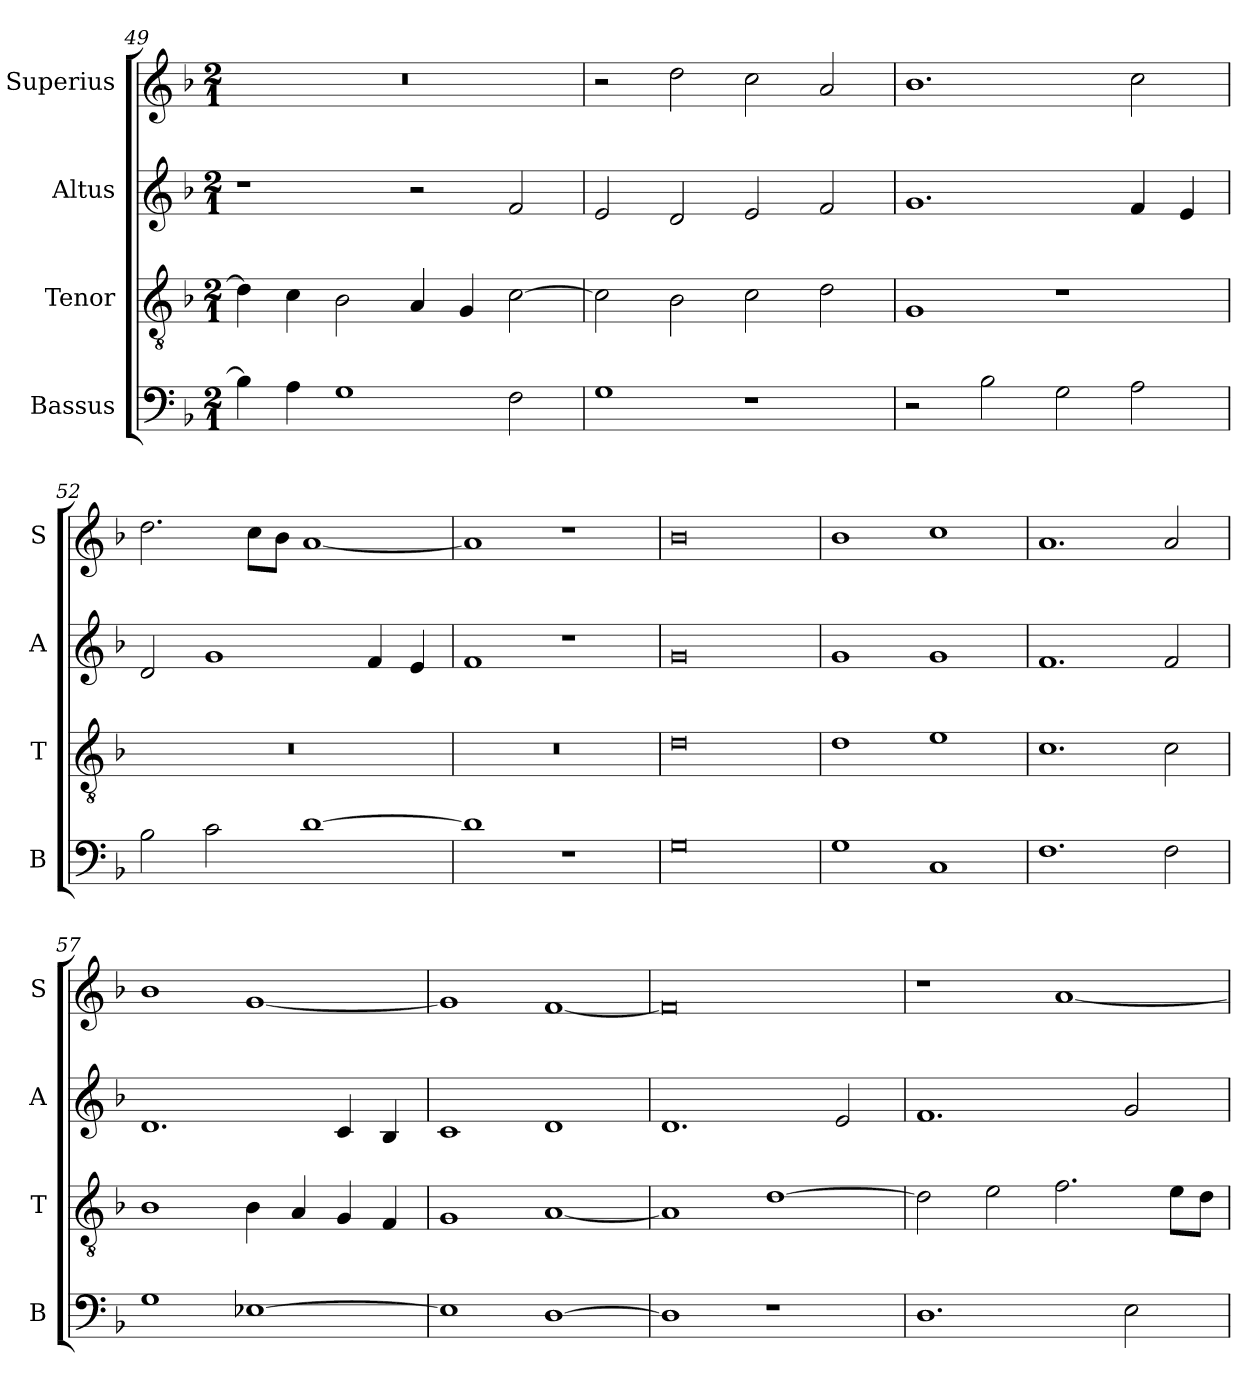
**kern	**kern	**kern	**kern
*part4	*part3	*part2	*part1
*staff4	*staff3	*staff2	*staff1
*I"Bassus	*I"Tenor	*I"Altus	*I"Superius
*I'B	*I'T	*I'A	*I'S
*clefF4	*clefGv2	*clefG2	*clefG2
*k[b-]	*k[b-]	*k[b-]	*k[b-]
*F:	*F:	*F:	*F:
*M2/1	*M2/1	*M2/1	*M2/1
=49	=49	=49	=49
4B-]	4d]	1r	0r
4A	4c	.	.
1G	2B-	.	.
.	4A	2r	.
.	4G	.	.
2F	[2c	2f	.
=50	=50	=50	=50
1G	2c]	2e	2r
.	2B-	2d	2dd
1r	2c	2e	2cc
.	2d	2f	2a
=51	=51	=51	=51
2r	1G	1.g	1.b-
2B-	.	.	.
2G	1r	.	.
2A	.	4f	2cc
.	.	4e	.
=52	=52	=52	=52
2B-	0r	2d	2.dd
2c	.	1g	.
.	.	.	8ccL
.	.	.	8b-J
[1d	.	.	[1a
.	.	4f	.
.	.	4e	.
=53	=53	=53	=53
1d]	0r	1f	1a]
1r	.	1r	1r
=54	=54	=54	=54
0G	0d	0g	0b-
=55	=55	=55	=55
1G	1d	1g	1b-
1C	1e	1g	1cc
=56	=56	=56	=56
1.F	1.c	1.f	1.a
2F	2c	2f	2a
=57	=57	=57	=57
1G	1B-	1.d	1b-
[1E-X	4B-	.	[1g
.	4A	.	.
.	4G	4c	.
.	4F	4B-	.
=58	=58	=58	=58
1E-]	1G	1c	1g]
[1D	[1A	1d	[1f
=59	=59	=59	=59
1D]	1A]	1.d	0f]
1r	[1d	.	.
.	.	2e	.
=60	=60	=60	=60
1.D	2d]	1.f	1r
.	2e	.	.
.	2.f	.	[1a
2E	.	2g	.
.	8eL	.	.
.	8dJ	.	.
=	=	=	=
*-	*-	*-	*-
